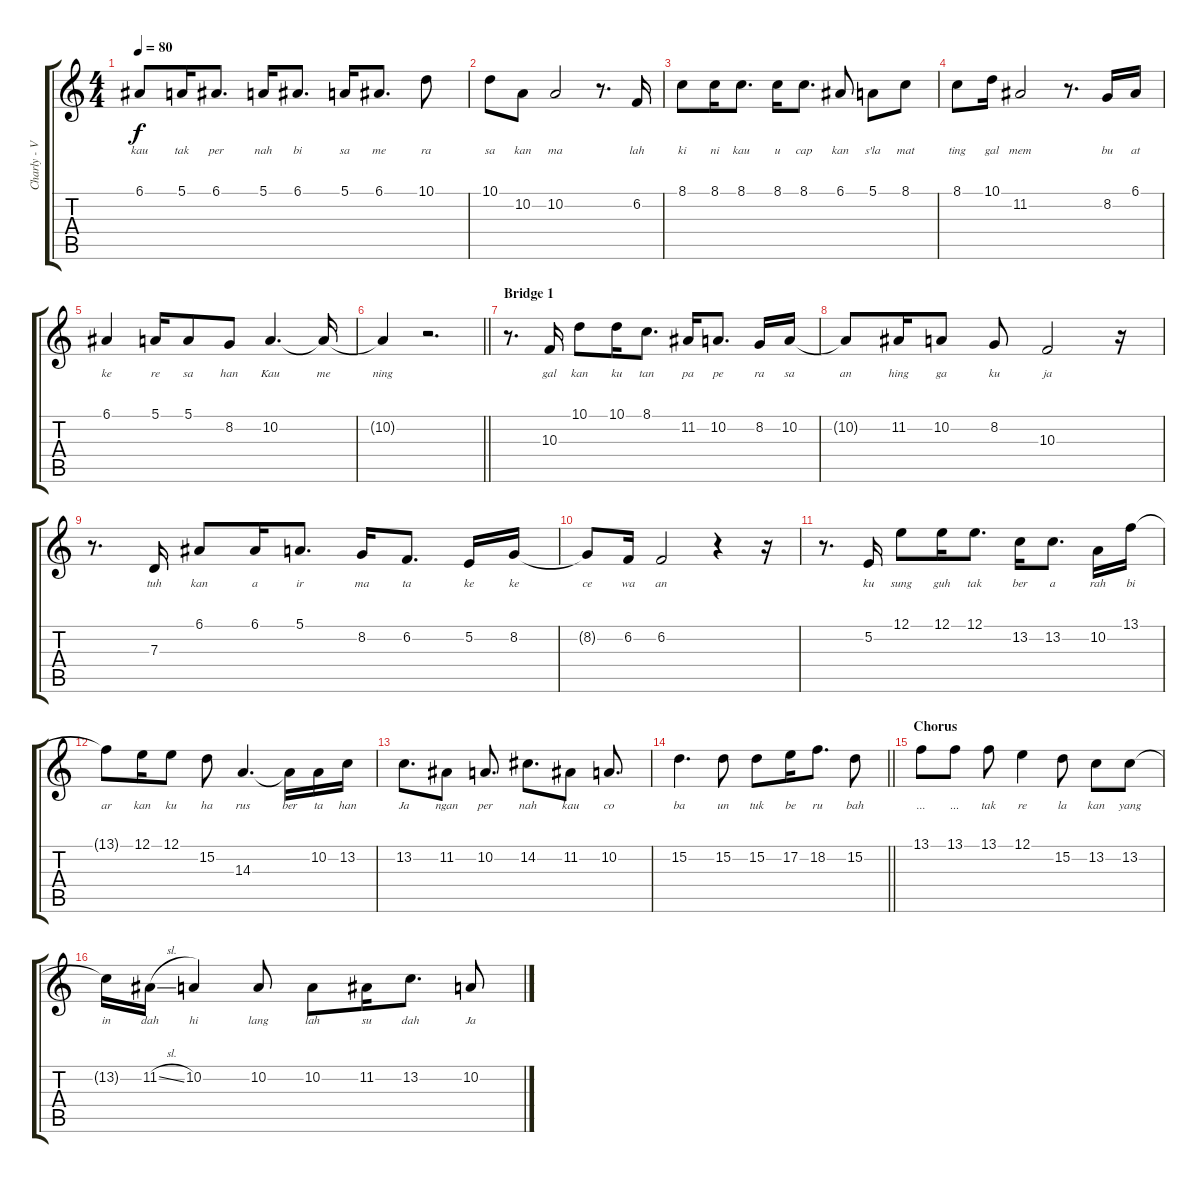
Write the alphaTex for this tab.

\track ("Charly - Vocal" "Charly - V") {instrument oboe}
\staff {score tabs}
\tuning (E4 B3 G3 D3 A2 E2) {hide}
\ts (4 4)
\tempo 80
\clef g2
\ks c
6.1.8{lyrics (0 "kau") lyrics (1 "") lyrics (2 "") lyrics (3 "") lyrics (4 "") dy f} 5.1.16{lyrics (0 "tak") lyrics (1 "") lyrics (2 "") lyrics (3 "") lyrics (4 "")} 6.1.8{d lyrics (0 "per") lyrics (1 "") lyrics (2 "") lyrics (3 "") lyrics (4 "")} 5.1.16{lyrics (0 "nah") lyrics (1 "") lyrics (2 "") lyrics (3 "") lyrics (4 "")} 6.1.8{d lyrics (0 "bi") lyrics (1 "") lyrics (2 "") lyrics (3 "") lyrics (4 "")} 5.1.16{lyrics (0 "sa") lyrics (1 "") lyrics (2 "") lyrics (3 "") lyrics (4 "")} 6.1.8{d lyrics (0 "me") lyrics (1 "") lyrics (2 "") lyrics (3 "") lyrics (4 "")} 10.1.8{lyrics (0 "ra") lyrics (1 "") lyrics (2 "") lyrics (3 "") lyrics (4 "")} |
10.1.8{lyrics (0 "sa") lyrics (1 "") lyrics (2 "") lyrics (3 "") lyrics (4 "")} 10.2.8{lyrics (0 "kan") lyrics (1 "") lyrics (2 "") lyrics (3 "") lyrics (4 "")} 10.2.2{lyrics (0 "ma") lyrics (1 "") lyrics (2 "") lyrics (3 "") lyrics (4 "")} r.8{d} 6.2.16{lyrics (0 "lah") lyrics (1 "") lyrics (2 "") lyrics (3 "") lyrics (4 "")} |
8.1.8{lyrics (0 "ki") lyrics (1 "") lyrics (2 "") lyrics (3 "") lyrics (4 "")} 8.1.16{lyrics (0 "ni") lyrics (1 "") lyrics (2 "") lyrics (3 "") lyrics (4 "")} 8.1.8{d lyrics (0 "kau") lyrics (1 "") lyrics (2 "") lyrics (3 "") lyrics (4 "")} 8.1.16{lyrics (0 "u") lyrics (1 "") lyrics (2 "") lyrics (3 "") lyrics (4 "")} 8.1.8{d lyrics (0 "cap") lyrics (1 "") lyrics (2 "") lyrics (3 "") lyrics (4 "")} 6.1.8{lyrics (0 "kan") lyrics (1 "") lyrics (2 "") lyrics (3 "") lyrics (4 "")} 5.1.8{lyrics (0 "s'la") lyrics (1 "") lyrics (2 "") lyrics (3 "") lyrics (4 "")} 8.1.8{lyrics (0 "mat") lyrics (1 "") lyrics (2 "") lyrics (3 "") lyrics (4 "")} |
8.1.8{lyrics (0 "ting") lyrics (1 "") lyrics (2 "") lyrics (3 "") lyrics (4 "")} 10.1.16{lyrics (0 "gal") lyrics (1 "") lyrics (2 "") lyrics (3 "") lyrics (4 "")} 11.2.2{lyrics (0 "mem") lyrics (1 "") lyrics (2 "") lyrics (3 "") lyrics (4 "")} r.8{d} 8.2.16{lyrics (0 "bu") lyrics (1 "") lyrics (2 "") lyrics (3 "") lyrics (4 "")} 6.1.16{lyrics (0 "at") lyrics (1 "") lyrics (2 "") lyrics (3 "") lyrics (4 "")} |
6.1.4{lyrics (0 "ke") lyrics (1 "") lyrics (2 "") lyrics (3 "") lyrics (4 "")} 5.1.16{lyrics (0 "re") lyrics (1 "") lyrics (2 "") lyrics (3 "") lyrics (4 "")} 5.1.8{lyrics (0 "sa") lyrics (1 "") lyrics (2 "") lyrics (3 "") lyrics (4 "")} 8.2.8{lyrics (0 "han") lyrics (1 "") lyrics (2 "") lyrics (3 "") lyrics (4 "")} 10.2.4{d lyrics (0 "Kau") lyrics (1 "") lyrics (2 "") lyrics (3 "") lyrics (4 "")} 10.2{t}.16{lyrics (0 "me") lyrics (1 "") lyrics (2 "") lyrics (3 "") lyrics (4 "")} |
\barLineRight lightlight
10.2{t}.4{lyrics (0 "ning") lyrics (1 "") lyrics (2 "") lyrics (3 "") lyrics (4 "")} r.2{d} |
\section ("" "Bridge 1")
r.8{d} 10.3.16{lyrics (0 "gal") lyrics (1 "") lyrics (2 "") lyrics (3 "") lyrics (4 "")} 10.1.8{lyrics (0 "kan") lyrics (1 "") lyrics (2 "") lyrics (3 "") lyrics (4 "")} 10.1.16{lyrics (0 "ku") lyrics (1 "") lyrics (2 "") lyrics (3 "") lyrics (4 "")} 8.1.8{d lyrics (0 "tan") lyrics (1 "") lyrics (2 "") lyrics (3 "") lyrics (4 "")} 11.2.16{lyrics (0 "pa") lyrics (1 "") lyrics (2 "") lyrics (3 "") lyrics (4 "")} 10.2.8{d lyrics (0 "pe") lyrics (1 "") lyrics (2 "") lyrics (3 "") lyrics (4 "")} 8.2.16{lyrics (0 "ra") lyrics (1 "") lyrics (2 "") lyrics (3 "") lyrics (4 "")} 10.2.16{lyrics (0 "sa") lyrics (1 "") lyrics (2 "") lyrics (3 "") lyrics (4 "")} |
10.2{t}.8{lyrics (0 "an") lyrics (1 "") lyrics (2 "") lyrics (3 "") lyrics (4 "")} 11.2.16{lyrics (0 "hing") lyrics (1 "") lyrics (2 "") lyrics (3 "") lyrics (4 "")} 10.2.8{lyrics (0 "ga") lyrics (1 "") lyrics (2 "") lyrics (3 "") lyrics (4 "")} 8.2.8{lyrics (0 "ku") lyrics (1 "") lyrics (2 "") lyrics (3 "") lyrics (4 "")} 10.3.2{lyrics (0 "ja") lyrics (1 "") lyrics (2 "") lyrics (3 "") lyrics (4 "")} r.16 |
r.8{d} 7.3.16{lyrics (0 "tuh") lyrics (1 "") lyrics (2 "") lyrics (3 "") lyrics (4 "")} 6.1.8{lyrics (0 "kan") lyrics (1 "") lyrics (2 "") lyrics (3 "") lyrics (4 "")} 6.1.16{lyrics (0 "a") lyrics (1 "") lyrics (2 "") lyrics (3 "") lyrics (4 "")} 5.1.8{d lyrics (0 "ir") lyrics (1 "") lyrics (2 "") lyrics (3 "") lyrics (4 "")} 8.2.16{lyrics (0 "ma") lyrics (1 "") lyrics (2 "") lyrics (3 "") lyrics (4 "")} 6.2.8{d lyrics (0 "ta") lyrics (1 "") lyrics (2 "") lyrics (3 "") lyrics (4 "")} 5.2.16{lyrics (0 "ke") lyrics (1 "") lyrics (2 "") lyrics (3 "") lyrics (4 "")} 8.2.16{lyrics (0 "ke") lyrics (1 "") lyrics (2 "") lyrics (3 "") lyrics (4 "")} |
8.2{t}.8{lyrics (0 "ce") lyrics (1 "") lyrics (2 "") lyrics (3 "") lyrics (4 "")} 6.2.16{lyrics (0 "wa") lyrics (1 "") lyrics (2 "") lyrics (3 "") lyrics (4 "")} 6.2.2{lyrics (0 "an") lyrics (1 "") lyrics (2 "") lyrics (3 "") lyrics (4 "")} r.4 r.16 |
r.8{d} 5.2.16{lyrics (0 "ku") lyrics (1 "") lyrics (2 "") lyrics (3 "") lyrics (4 "")} 12.1.8{lyrics (0 "sung") lyrics (1 "") lyrics (2 "") lyrics (3 "") lyrics (4 "")} 12.1.16{lyrics (0 "guh") lyrics (1 "") lyrics (2 "") lyrics (3 "") lyrics (4 "")} 12.1.8{d lyrics (0 "tak") lyrics (1 "") lyrics (2 "") lyrics (3 "") lyrics (4 "")} 13.2.16{lyrics (0 "ber") lyrics (1 "") lyrics (2 "") lyrics (3 "") lyrics (4 "")} 13.2.8{d lyrics (0 "a") lyrics (1 "") lyrics (2 "") lyrics (3 "") lyrics (4 "")} 10.2.16{lyrics (0 "rah") lyrics (1 "") lyrics (2 "") lyrics (3 "") lyrics (4 "")} 13.1.16{lyrics (0 "bi") lyrics (1 "") lyrics (2 "") lyrics (3 "") lyrics (4 "")} |
13.1{t}.8{lyrics (0 "ar") lyrics (1 "") lyrics (2 "") lyrics (3 "") lyrics (4 "")} 12.1.16{lyrics (0 "kan") lyrics (1 "") lyrics (2 "") lyrics (3 "") lyrics (4 "")} 12.1.8{lyrics (0 "ku") lyrics (1 "") lyrics (2 "") lyrics (3 "") lyrics (4 "")} 15.2.8{lyrics (0 "ha") lyrics (1 "") lyrics (2 "") lyrics (3 "") lyrics (4 "")} 14.3.4{d lyrics (0 "rus") lyrics (1 "") lyrics (2 "") lyrics (3 "") lyrics (4 "")} 14.3{t}.16{lyrics (0 "ber") lyrics (1 "") lyrics (2 "") lyrics (3 "") lyrics (4 "")} 10.2.16{lyrics (0 "ta") lyrics (1 "") lyrics (2 "") lyrics (3 "") lyrics (4 "")} 13.2.16{lyrics (0 "han") lyrics (1 "") lyrics (2 "") lyrics (3 "") lyrics (4 "")} |
13.2.8{d lyrics (0 "Ja") lyrics (1 "") lyrics (2 "") lyrics (3 "") lyrics (4 "")} 11.2.8{lyrics (0 "ngan") lyrics (1 "") lyrics (2 "") lyrics (3 "") lyrics (4 "")} 10.2.8{d lyrics (0 "per") lyrics (1 "") lyrics (2 "") lyrics (3 "") lyrics (4 "")} 14.2.8{d lyrics (0 "nah") lyrics (1 "") lyrics (2 "") lyrics (3 "") lyrics (4 "")} 11.2.8{lyrics (0 "kau") lyrics (1 "") lyrics (2 "") lyrics (3 "") lyrics (4 "")} 10.2.8{d lyrics (0 "co") lyrics (1 "") lyrics (2 "") lyrics (3 "") lyrics (4 "")} |
\barLineRight lightlight
15.2.4{d lyrics (0 "ba") lyrics (1 "") lyrics (2 "") lyrics (3 "") lyrics (4 "")} 15.2.8{lyrics (0 "un") lyrics (1 "") lyrics (2 "") lyrics (3 "") lyrics (4 "")} 15.2.8{lyrics (0 "tuk") lyrics (1 "") lyrics (2 "") lyrics (3 "") lyrics (4 "")} 17.2.16{lyrics (0 "be") lyrics (1 "") lyrics (2 "") lyrics (3 "") lyrics (4 "")} 18.2.8{d lyrics (0 "ru") lyrics (1 "") lyrics (2 "") lyrics (3 "") lyrics (4 "")} 15.2.8{lyrics (0 "bah") lyrics (1 "") lyrics (2 "") lyrics (3 "") lyrics (4 "")} |
\section ("" "Chorus")
13.1.8{lyrics (0 "...") lyrics (1 "") lyrics (2 "") lyrics (3 "") lyrics (4 "")} 13.1.8{lyrics (0 "...") lyrics (1 "") lyrics (2 "") lyrics (3 "") lyrics (4 "")} 13.1.8{lyrics (0 "tak") lyrics (1 "") lyrics (2 "") lyrics (3 "") lyrics (4 "")} 12.1.4{lyrics (0 "re") lyrics (1 "") lyrics (2 "") lyrics (3 "") lyrics (4 "")} 15.2.8{lyrics (0 "la") lyrics (1 "") lyrics (2 "") lyrics (3 "") lyrics (4 "")} 13.2.8{lyrics (0 "kan") lyrics (1 "") lyrics (2 "") lyrics (3 "") lyrics (4 "")} 13.2.8{lyrics (0 "yang") lyrics (1 "") lyrics (2 "") lyrics (3 "") lyrics (4 "")} |
13.2{t}.16{lyrics (0 "in") lyrics (1 "") lyrics (2 "") lyrics (3 "") lyrics (4 "")} 11.2{sl}.16{lyrics (0 "dah") lyrics (1 "") lyrics (2 "") lyrics (3 "") lyrics (4 "")} 10.2.4{lyrics (0 "hi") lyrics (1 "") lyrics (2 "") lyrics (3 "") lyrics (4 "")} 10.2.8{lyrics (0 "lang") lyrics (1 "") lyrics (2 "") lyrics (3 "") lyrics (4 "")} 10.2.8{lyrics (0 "lah") lyrics (1 "") lyrics (2 "") lyrics (3 "") lyrics (4 "")} 11.2.16{lyrics (0 "su") lyrics (1 "") lyrics (2 "") lyrics (3 "") lyrics (4 "")} 13.2.8{d lyrics (0 "dah") lyrics (1 "") lyrics (2 "") lyrics (3 "") lyrics (4 "")} 10.2.8{lyrics (0 "Ja") lyrics (1 "") lyrics (2 "") lyrics (3 "") lyrics (4 "")}
